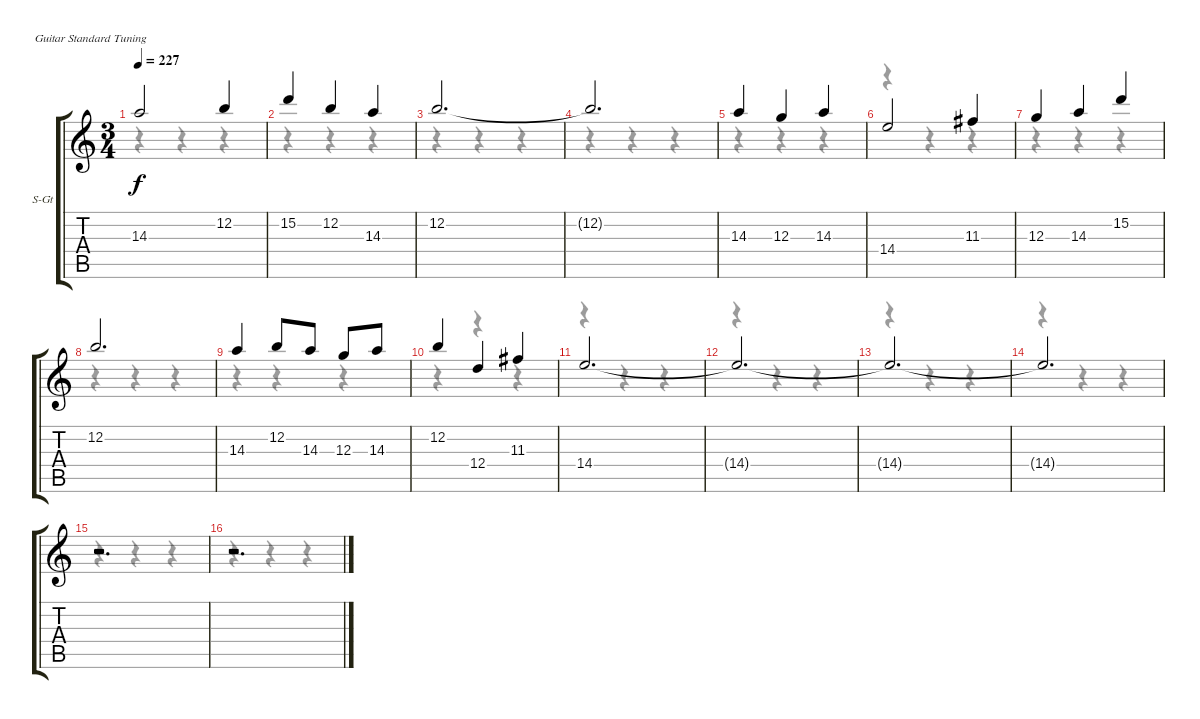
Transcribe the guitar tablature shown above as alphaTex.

\bracketExtendMode groupsimilarinstruments
\firstSystemTrackNameOrientation horizontal
\otherSystemsTrackNameOrientation horizontal
\track ("Track 10" "S-Gt") {instrument choiraahs}
\staff {score tabs}
\tuning (E4 B3 G3 D3 A2 E2)
\displaytranspose 12
\voice
\ts (3 4)
\tempo 227
\clef g2
\ks c
14.3.2{dy f} 12.2.4 |
15.2.4 12.2.4 14.3.4 |
12.2.2{d} |
12.2{t}.2{d} |
14.3.4 12.3.4 14.3.4 |
14.4.2 11.3.4 |
12.3.4 14.3.4 15.2.4 |
12.2.2{d} |
14.3.4 12.2.8 14.3.8 12.3.8 14.3.8 |
12.2.4 12.4.4 11.3.4 |
14.4.2{d} |
14.4{t}.2{d} |
14.4{t}.2{d} |
14.4{t}.2{d} |
r.2{d} |
r.2{d}
\voice
\clef g2
\ottava regular
\simile none
\ks c
r.4{dy mf} r.4 r.4 |
r.4 r.4 r.4 |
r.4 r.4 r.4 |
r.4 r.4 r.4 |
r.4 r.4 r.4 |
r.4 r.4 r.4 |
r.4 r.4 r.4 |
r.4 r.4 r.4 |
r.4 r.4 r.4 |
r.4 r.4 r.4 |
r.4 r.4 r.4 |
r.4 r.4 r.4 |
r.4 r.4 r.4 |
r.4 r.4 r.4 |
r.4 r.4 r.4 |
r.4 r.4 r.4
